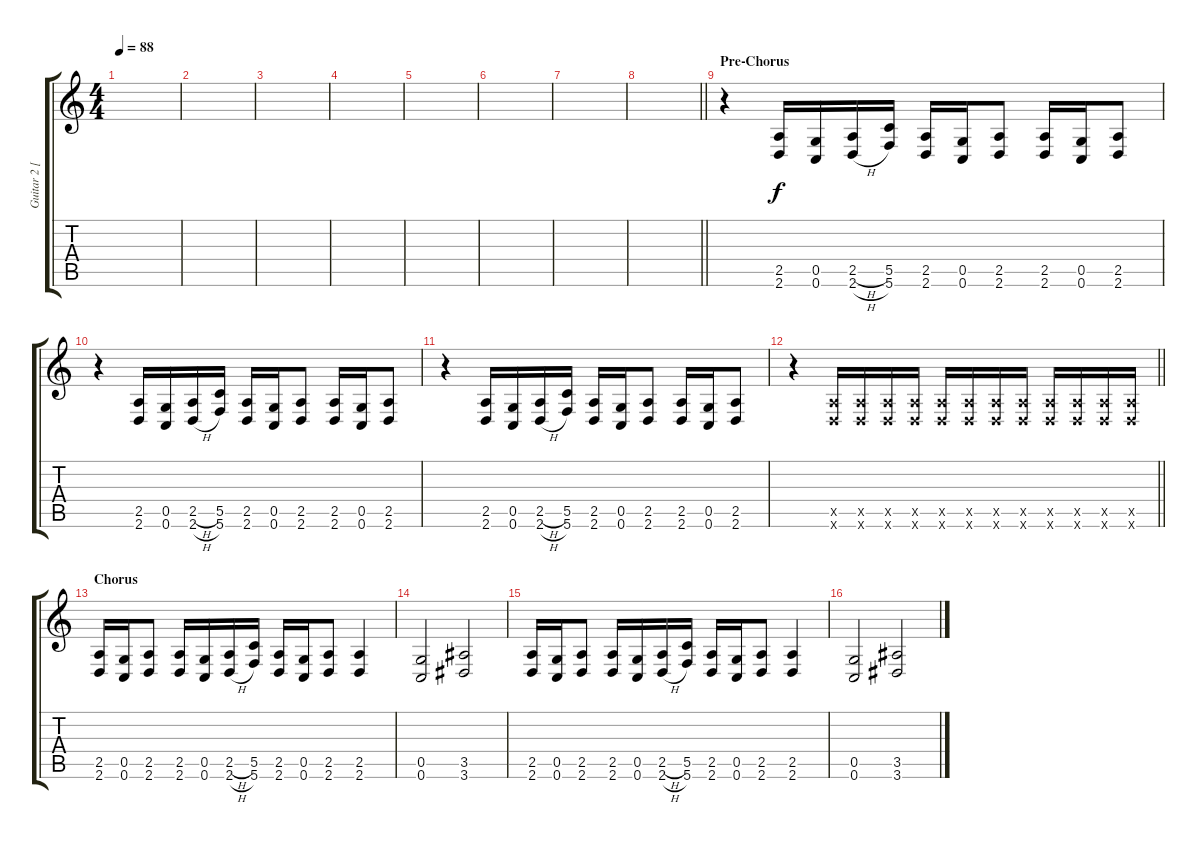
\track ("Guitar 2 [Paul]" "Guitar 2 [") {instrument distortionguitar}
\staff {score tabs}
\tuning (D4 A3 F3 C3 G2 C2) {hide}
\ts (4 4)
\tempo 88
\clef g2
\ks c
|
|
|
|
|
|
|
\barLineRight lightlight
|
\section ("" "Pre-Chorus ")
r.4 (2.5 2.6).16 (0.5 0.6).16 (2.5{h} 2.6{h}).16 (5.5 5.6).16 (2.5 2.6).16 (0.5 0.6).16 (2.5 2.6).8 (2.5 2.6).16 (0.5 0.6).16 (2.5 2.6).8 |
r.4 (2.5 2.6).16 (0.5 0.6).16 (2.5{h} 2.6{h}).16 (5.5 5.6).16 (2.5 2.6).16 (0.5 0.6).16 (2.5 2.6).8 (2.5 2.6).16 (0.5 0.6).16 (2.5 2.6).8 |
r.4 (2.5 2.6).16 (0.5 0.6).16 (2.5{h} 2.6{h}).16 (5.5 5.6).16 (2.5 2.6).16 (0.5 0.6).16 (2.5 2.6).8 (2.5 2.6).16 (0.5 0.6).16 (2.5 2.6).8 |
\barLineRight lightlight
r.4 (2.5{x} 2.6{x}).16 (2.5{x} 2.6{x}).16 (2.5{x} 2.6{x}).16 (2.5{x} 2.6{x}).16 (2.5{x} 2.6{x}).16 (2.5{x} 2.6{x}).16 (2.5{x} 2.6{x}).16 (2.5{x} 2.6{x}).16 (2.5{x} 2.6{x}).16 (2.5{x} 2.6{x}).16 (2.5{x} 2.6{x}).16 (2.5{x} 2.6{x}).16 |
\section ("" "Chorus")
(2.5 2.6).16 (0.5 0.6).16 (2.5 2.6).8 (2.5 2.6).16 (0.5 0.6).16 (2.5{h} 2.6{h}).16 (5.5 5.6).16 (2.5 2.6).16 (0.5 0.6).16 (2.5 2.6).8 (2.5 2.6).4 |
(0.5 0.6).2 (3.5 3.6).2 |
(2.5 2.6).16 (0.5 0.6).16 (2.5 2.6).8 (2.5 2.6).16 (0.5 0.6).16 (2.5{h} 2.6{h}).16 (5.5 5.6).16 (2.5 2.6).16 (0.5 0.6).16 (2.5 2.6).8 (2.5 2.6).4 |
(0.5 0.6).2 (3.5 3.6).2
